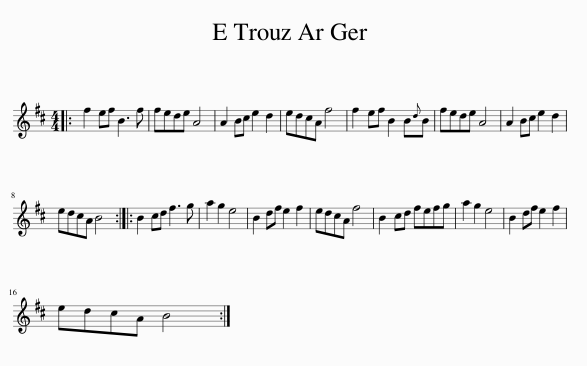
X:1
L:1/8
M:4/4
I:linebreak $
K:D
V:1 treble
V:1
|: f2 ef B3 f | fede A4 | A2 Bc e2 d2 | edcA f4 | f2 ef B2 B{d}B | %5
 fede A4 | A2 Bc e2 d2 |$ edcA B4 :: B2 cd f3 g | a2 g2 e4 | %10
 B2 df e2 f2 | edcA f4 | B2 cd fefg | a2 g2 e4 | B2 df e2 f2 |$ %15
 edcA B4 :| %16
